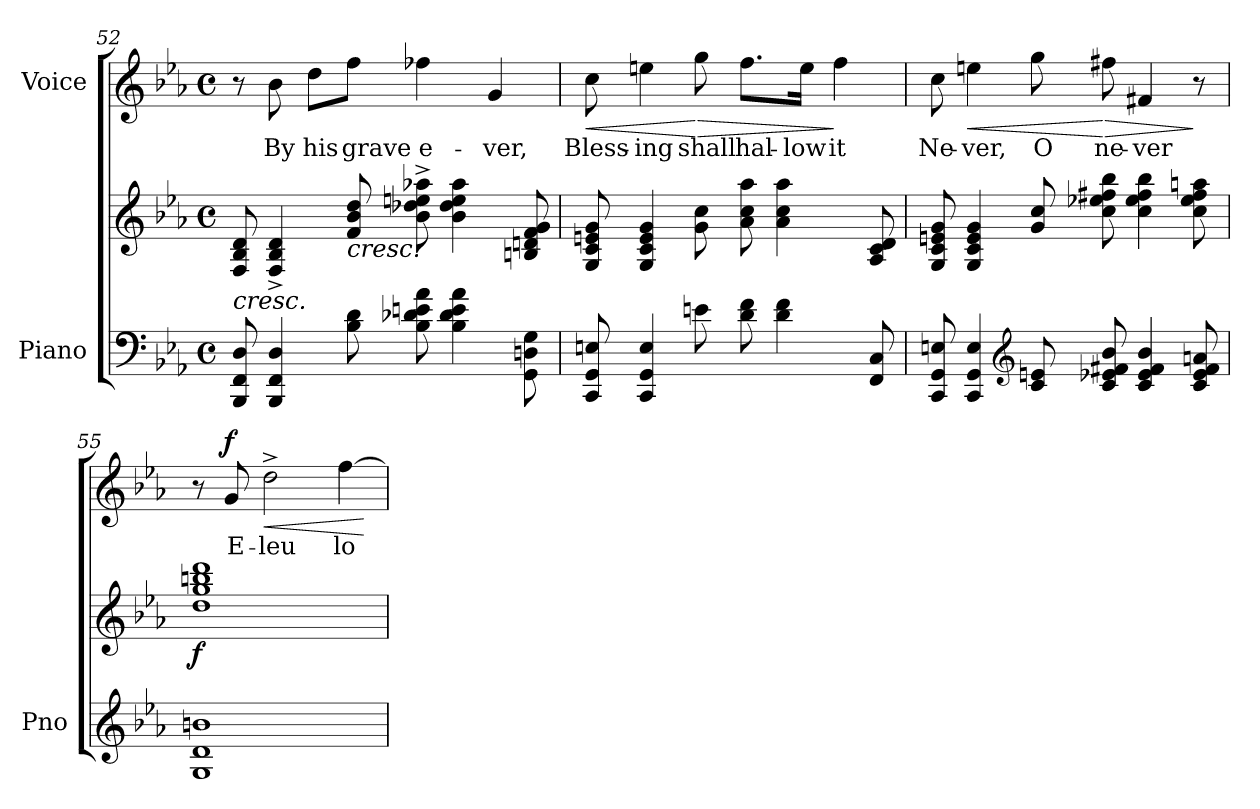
**kern	**kern	**dynam	**kern	**text	**dynam
*part2	*part2	*part2	*part1	*part1	*part1
*staff3	*staff2	*staff2/3	*staff1	*staff1	*staff1
*I"Piano	*	*	*I"Voice	*	*
*I'Pno	*	*	*	*	*
*clefF4	*clefG2	*	*clefG2	*	*
*k[b-e-a-]	*k[b-e-a-]	*	*k[b-e-a-]	*	*
*M4/4	*M4/4	*	*M4/4	*	*
*met(c)	*met(c)	*	*met(c)	*	*
=52	=52	=52	=52	=52	=52
!	!LO:TX:b:i:t=cresc.	!	!	!	!
8BBB-/ 8FF/ 8D/	8F/ 8B-/ 8d/	.	8r	.	.
!	!	!	!	!LO:LY:b	!
4BBB-/ 4FF/ 4D/	4F/^> 4B-/^> 4d/^>	.	8b-\	By	.
!	!	!	!	!LO:LY:b	!
.	.	.	8dd\L	his	.
!	!LO:TX:b:i:t=cresc.	!	!	!	!
!	!	!	!	!LO:LY:b	!
8B-\ 8d\	8f/ 8b-/ 8dd/	.	8ff\J	grave	.
!	!	!	!	!LO:LY:b	!
8B-\ 8d-X\ 8en\ 8a-\	8b-\^ 8dd-X\^ 8een\^ 8aa-X\^	.	4ff-X\	e-	.
4B-\ 4d-\ 4e\ 4a-\	4b-\ 4dd-\ 4ee\ 4aa-\	.	.	.	.
!	!	!	!	!LO:LY:b	!
.	.	.	4g/	-ver,	.
8GG\ 8Dn\ 8G\	8Bn/ 8dn/ 8f/ 8g/	.	.	.	.
!!LO:PB:g=z
=53	=53	=53	=53	=53	=53
!	!	!	!	!LO:LY:b	!LO:HP:b
8CC/ 8GG/ 8En/	8G/ 8c/ 8en/ 8g/	.	8cc\	Bless-	<
!	!	!	!	!LO:LY:b	!
4CC/ 4GG/ 4E/	4G/ 4c/ 4e/ 4g/	.	4een\	-ing	.
!	!	!	!	!LO:LY:b	!LO:HP:n=1:b
8en\	8g\ 8cc\	.	8gg\	shall	[ >
!	!	!	!	!LO:LY:b	!
8d\ 8f\	8a-\ 8cc\ 8aa-\	.	8.ff\L	hal-	.
4d\ 4f\	4a-\ 4cc\ 4aa-\	.	.	.	.
!	!	!	!	!LO:LY:b	!
.	.	.	16ee\Jk	-low	.
!	!	!	!	!LO:LY:b	!
.	.	.	4ff\	it	]
8FF/ 8C/	8A-/ 8c/ 8d/	.	.	.	.
=54	=54	=54	=54	=54	=54
!	!	!	!	!LO:LY:b	!
8CC/ 8GG/ 8En/	8G/ 8c/ 8en/ 8g/	.	8cc\	Ne-	.
!	!	!	!	!LO:LY:b	!LO:HP:b
4CC/ 4GG/ 4E/	4G/ 4c/ 4e/ 4g/	.	4een\	-ver,	<
*clefG2	*	*	*	*	*
!	!	!	!	!LO:LY:b	!
8c/ 8en/	8g/ 8cc/	.	8gg\	O	.
!	!	!	!	!LO:LY:b	!LO:HP:n=1:b
8c/ 8e-X/ 8f#X/ 8b-/	8cc\ 8ee-X\ 8ff#X\ 8bb-\	.	8ff#X\	ne-	[ >
!	!	!	!	!LO:LY:b	!
4c/ 4e-/ 4f#/ 4b-/	4cc\ 4ee-\ 4ff#\ 4bb-\	.	4f#X/	-ver	.
8c/ 8e-/ 8f#/ 8an/	8cc\ 8ee-\ 8ff#\ 8aan\	.	8r	.	]
=55	=55	=55	=55	=55	=55
!	!	!LO:DY:b	!	!	!
1G 1d 1bn	1dd 1gg 1bbn 1ddd	f	8r	.	.
!	!	!	!	!LO:LY:b	!LO:DY:a
.	.	.	8g/	E-	f
!	!	!	!	!LO:LY:b	!LO:HP:b
.	.	.	2dd^\	-leu	<
!	!	!	!	!LO:LY:b	!
.	.	.	[4ff\	lo-	.
.	.	.	.	.	[
=	=	=	=	=	=
*-	*-	*-	*-	*-	*-
